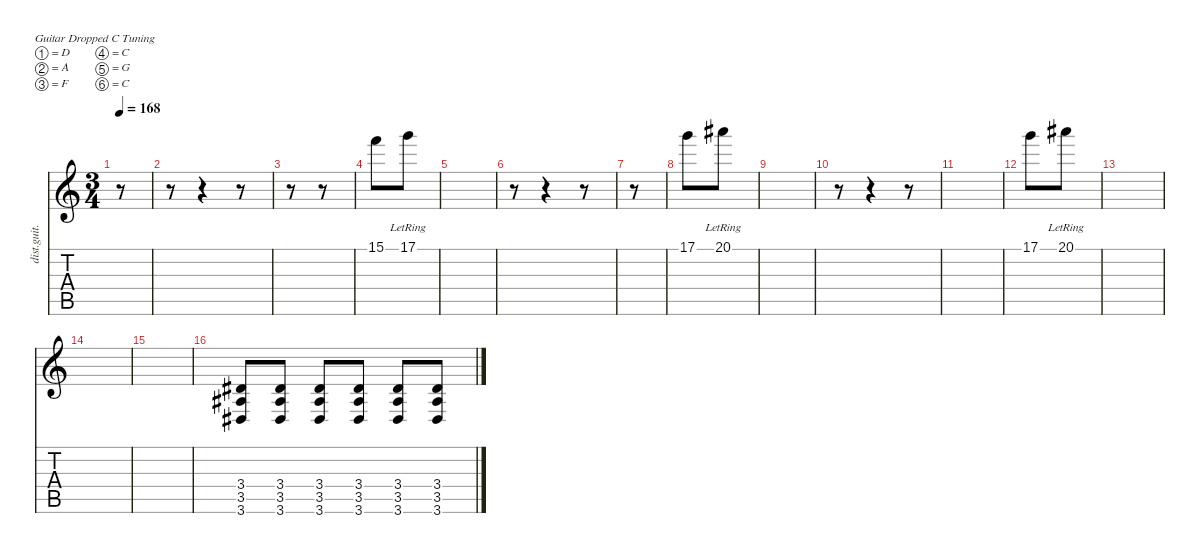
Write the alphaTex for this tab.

\defaultSystemsLayout 4
\hideDynamics
\bracketExtendMode nobrackets
\track ("Distortion Guitar" "dist.guit.") {instrument distortionguitar}
\staff {score tabs}
\tuning (D4 A3 F3 C3 G2 C2)
\ts (3 4)
\tempo 168
\clef g2
\ks c
r.8{dy mf} |
r.8 r.4 r.8 |
r.8 r.8 |
15.1.8 17.1{lr}.8 |
|
r.8 r.4 r.8 |
r.8 |
17.1.8 20.1{lr acc #}.8 |
|
r.8 r.4 r.8 |
|
17.1.8 20.1{lr acc #}.8 |
|
|
|
(3.6{acc #} 3.5{acc #} 3.4{acc #}).8 (3.6{acc #} 3.5{acc #} 3.4{acc #}).8 (3.6{acc #} 3.5{acc #} 3.4{acc #}).8 (3.6{acc #} 3.4{acc #} 3.5{acc #}).8 (3.6{acc #} 3.5{acc #} 3.4{acc #}).8 (3.6{acc #} 3.5{acc #} 3.4{acc #}).8
